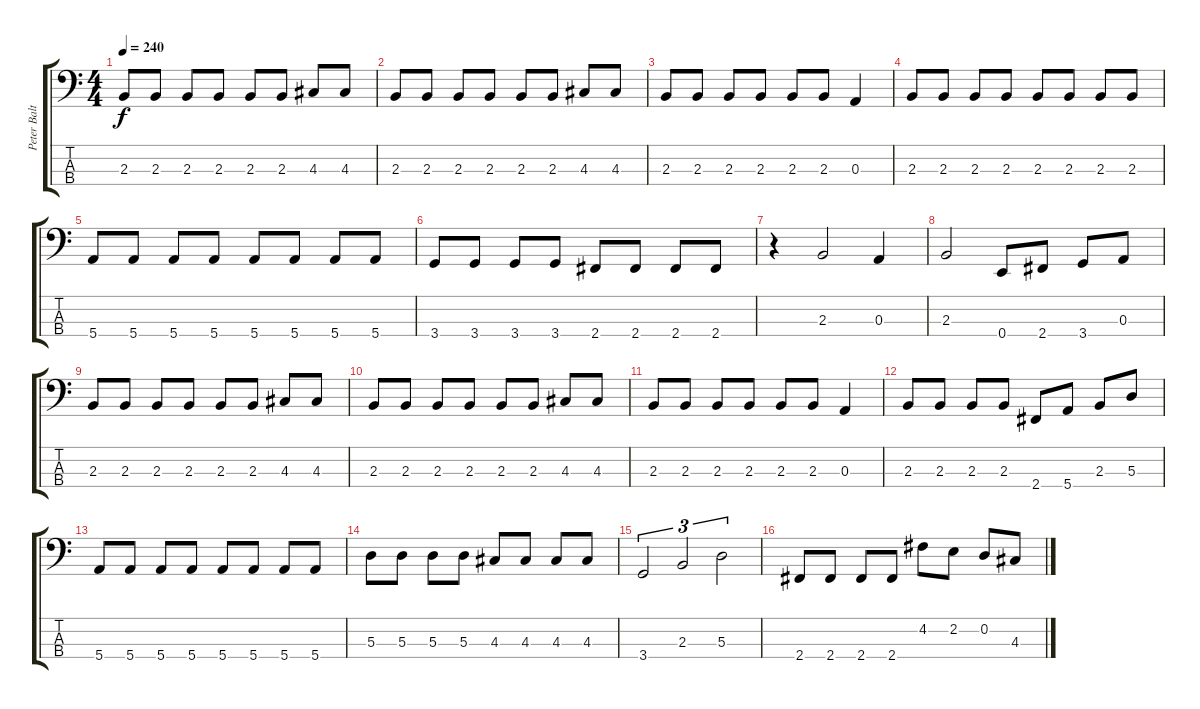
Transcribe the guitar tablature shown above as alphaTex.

\track ("Peter Baltes" "Peter Balt") {instrument electricbassfinger}
\staff {score tabs}
\tuning (G2 D2 A1 E1) {hide}
\ts (4 4)
\tempo 240
\clef f4
\ks c
2.3.8{dy f} 2.3.8 2.3.8 2.3.8 2.3.8 2.3.8 4.3.8 4.3.8 |
2.3.8 2.3.8 2.3.8 2.3.8 2.3.8 2.3.8 4.3.8 4.3.8 |
2.3.8 2.3.8 2.3.8 2.3.8 2.3.8 2.3.8 0.3.4 |
2.3.8 2.3.8 2.3.8 2.3.8 2.3.8 2.3.8 2.3.8 2.3.8 |
5.4.8 5.4.8 5.4.8 5.4.8 5.4.8 5.4.8 5.4.8 5.4.8 |
3.4.8 3.4.8 3.4.8 3.4.8 2.4.8 2.4.8 2.4.8 2.4.8 |
r.4 2.3.2 0.3.4 |
2.3.2 0.4.8 2.4.8 3.4.8 0.3.8 |
2.3.8 2.3.8 2.3.8 2.3.8 2.3.8 2.3.8 4.3.8 4.3.8 |
2.3.8 2.3.8 2.3.8 2.3.8 2.3.8 2.3.8 4.3.8 4.3.8 |
2.3.8 2.3.8 2.3.8 2.3.8 2.3.8 2.3.8 0.3.4 |
2.3.8 2.3.8 2.3.8 2.3.8 2.4.8 5.4.8 2.3.8 5.3.8 |
5.4.8 5.4.8 5.4.8 5.4.8 5.4.8 5.4.8 5.4.8 5.4.8 |
5.3.8 5.3.8 5.3.8 5.3.8 4.3.8 4.3.8 4.3.8 4.3.8 |
3.4.2{tu (3 2)} 2.3.2{tu (3 2)} 5.3.2{tu (3 2)} |
2.4.8 2.4.8 2.4.8 2.4.8 4.2.8 2.2.8 0.2.8 4.3.8
